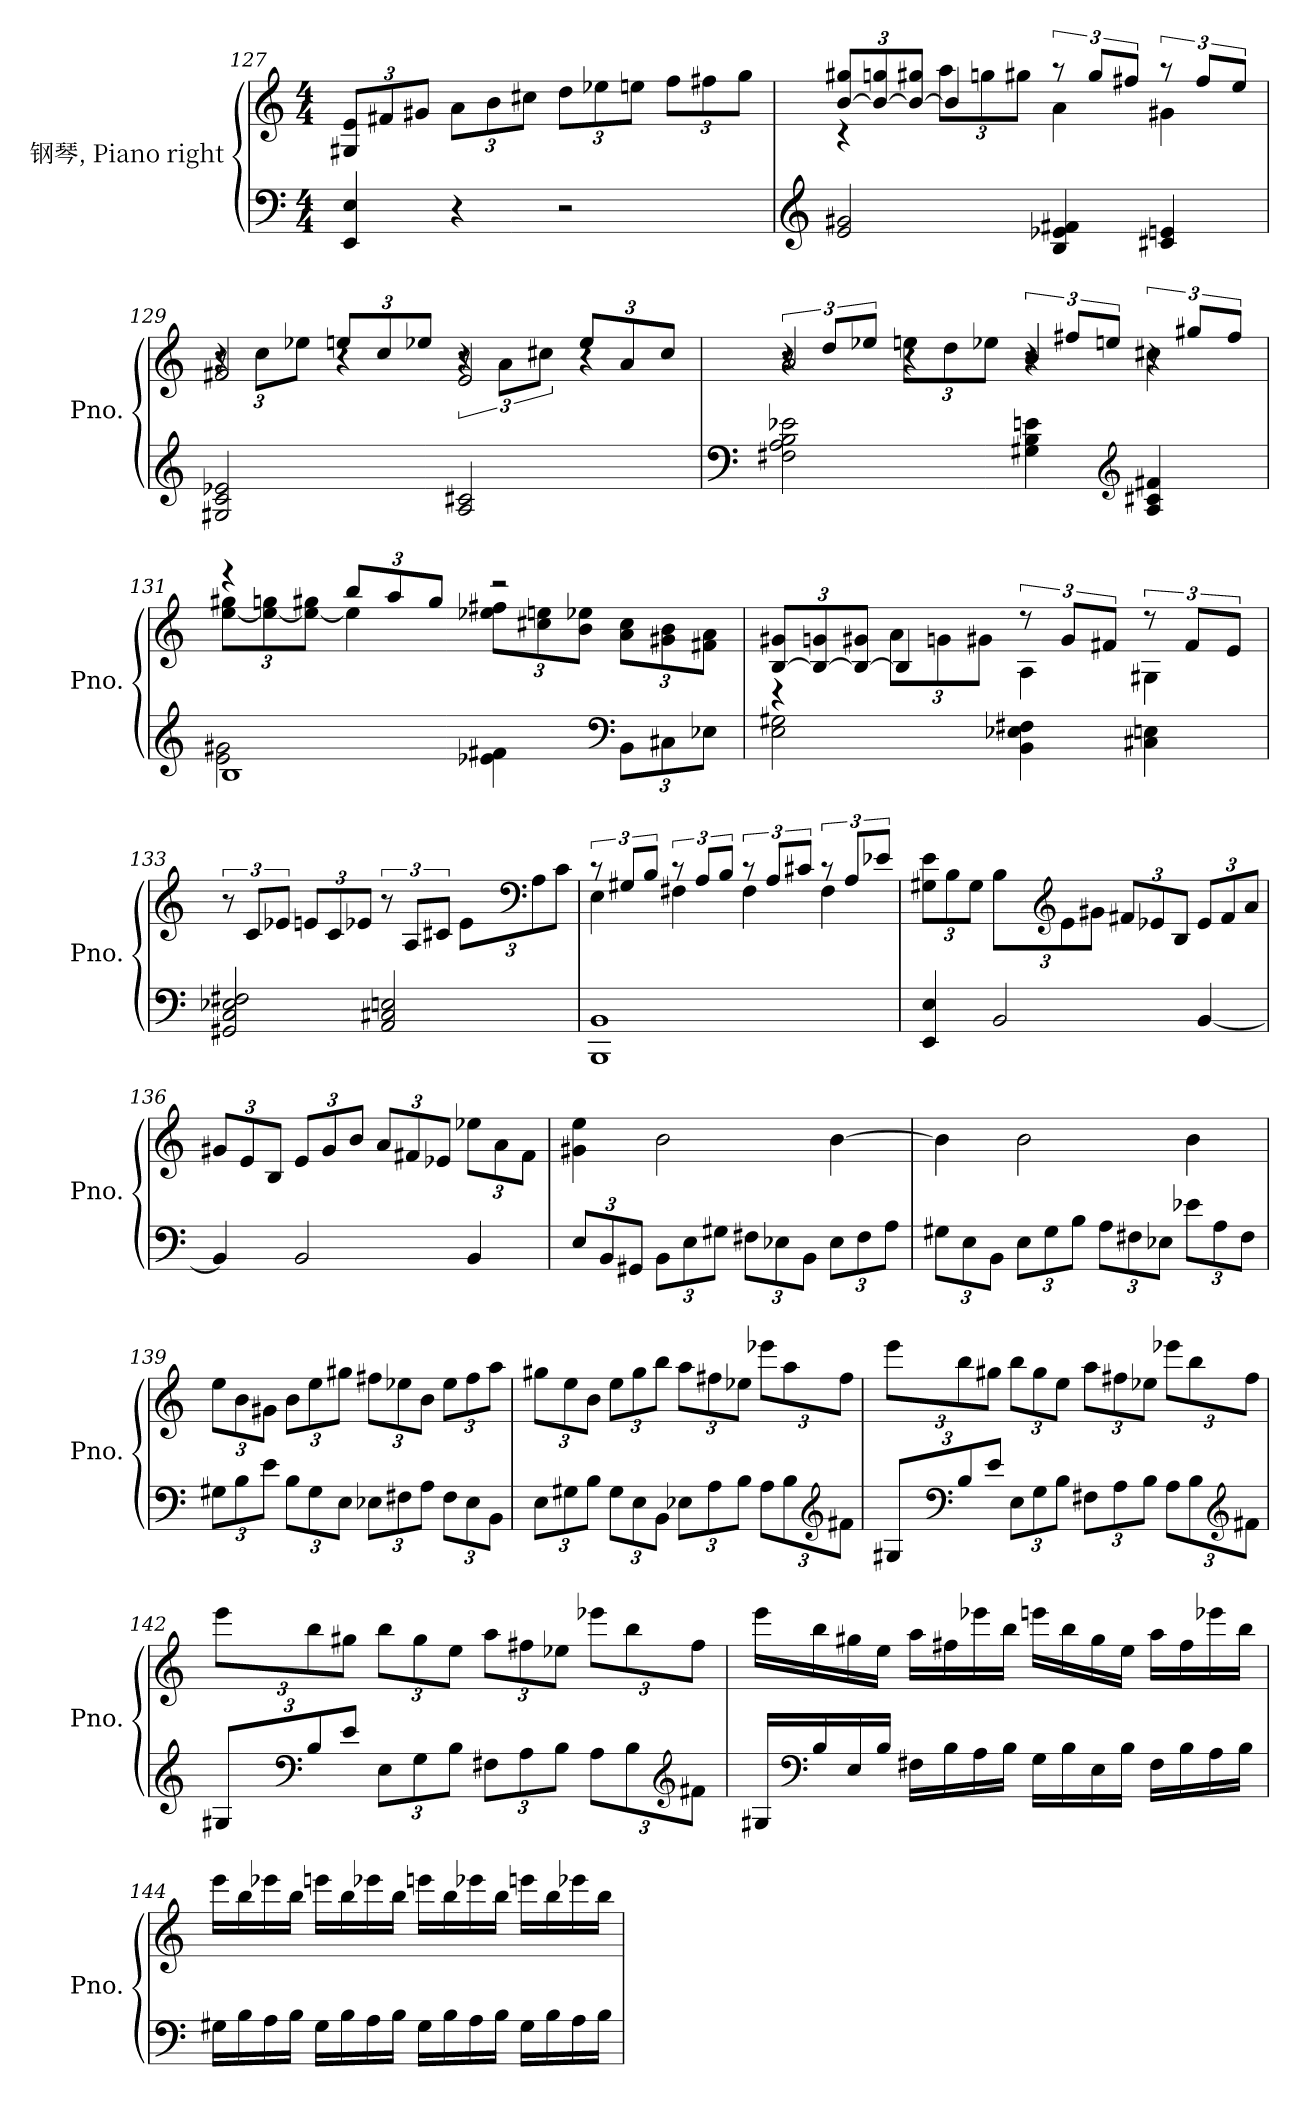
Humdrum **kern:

**kern	**kern
*part1	*part1
*staff2	*staff1
*I"钢琴, Piano right	*
*I'Pno.	*
!!LO:PB:g=z
*clefF4	*clefG2
*k[]	*k[]
*M4/4	*M4/4
*MM134	*MM134
*	*Xbrackettup
=127	=127
4EE/ 4E/	12G#X/ 12e/L
.	12f#X/
.	12g#X/J
*	*MM135
4r	12a\L
.	12b\
.	12cc#X\J
*	*MM136
2r	12dd\L
.	12ee-X\
.	12een\J
.	12ff\L
.	12ff#X\
.	12gg\J
=128	=128
*clefG2	*
*	*MM138
*	*^
2e/ 2g#X/	[12b/ 12gg#X/L	4r
.	12b/_ 12ggn/	.
.	12b/_ 12gg#X/J	.
.	4b/]	12aa\L
.	.	12ggn\
.	.	12gg#X\J
*	*brackettup	*
*	*MM141	*
4B/ 4e-X/ 4f#X/	12r	4a\
.	12gg#/L	.
.	12ff#X/J	.
*	*MM134	*
4c#X/ 4en/	12r	4g#X\
.	12ff#/L	.
.	12ee/J	.
*	*v	*v
!!LO:LB:g=z
=129	=129
*	*MM138
*	*^
*	*	*^
2G#X/ 2c/ 2e-X/	4r	12r	2f#X/
.	.	12cc\L	.
.	.	12ee-X\J	.
*	*Xbrackettup	*	*
.	12een/L	4r	.
.	12cc/	.	.
.	12ee-X/J	.	.
*	*	*brackettup	*
2A/ 2c#X/	4r	12r	2e/
.	.	12a\L	.
.	.	12cc#X\J	.
*	*Xbrackettup	*	*
*	*MM131	*	*
.	12ee-/L	4r	.
.	12a/	.	.
.	12cc#/J	.	.
=130	=130	=130	=130
*clefF4	*	*	*
*	*brackettup	*	*
*	*MM137	*	*
2F#X\ 2A\ 2B\ 2e-X\	12r	4r	2a/
.	12dd/L	.	.
.	12ee-X/J	.	.
*	*	*Xbrackettup	*
.	4r	12een\L	.
.	.	12dd\	.
.	.	12ee-X\J	.
*	*brackettup	*	*
*	*MM140	*	*
4G#X\ 4B\ 4en\	12r	4r	4b/
.	12ff#X/L	.	.
.	12een/J	.	.
*clefG2	*	*	*
*	*MM132	*	*
4A/ 4c#X/ 4f#X/	12r	4cc#X\	4r
.	12gg#X/L	.	.
.	12ff#/J	.	.
*	*	*v	*v
!!LO:LB:g=z
=131	=131	=131
*^	*	*
*	*	*	*Xbrackettup
*v	*v	*	*
*	*v	*v
*	*MM138
*^	*^
1B	2e\ 2g#X\	4r	[12ee\ 12gg#X\L
.	.	.	12ee\_ 12ggn\
.	.	.	12ee\_ 12gg#X\J
.	.	12bb/L	4ee\]
.	.	12aa/	.
.	.	12gg#/J	.
*	*	*MM136	*
.	4e-X\ 4f#X\	2r	12ee-X\ 12ff#X\L
.	.	.	12cc#X\ 12een\
.	.	.	12b\ 12ee-X\J
*clefF4	*	*	*
*	*Xbrackettup	*	*
*	*	*MM130	*
.	12BB\L	.	12a\ 12cc#\L
.	12C#X\	.	12g#X\ 12b\
.	12E-X\J	.	12f#X\ 12a\J
*v	*v	*	*
=132	=132	=132
*	*MM137	*
2E\ 2G#X\	[12B/ 12g#X/L	4r
.	12B/_ 12gn/	.
.	12B/_ 12g#X/J	.
.	4B/]	12a\L
.	.	12gn\
.	.	12g#X\J
*	*brackettup	*
*	*MM140	*
4BB\ 4E-X\ 4F#X\	12r	4A\
.	12g#/L	.
.	12f#X/J	.
*	*MM134	*
4C#X\ 4En\	12r	4G#X\
.	12f#/L	.
.	12e/J	.
*	*v	*v
!!LO:LB:g=z
=133	=133
*	*MM138
2GG#X/ 2C/ 2E-X/ 2F#X/	12r
.	12c/L
.	12e-X/J
*	*Xbrackettup
.	12en/L
.	12c/
.	12e-X/J
*	*brackettup
2AA/ 2C#X/ 2En/	12r
.	12A/L
.	12c#X/J
*	*Xbrackettup
*	*MM131
.	12e-\L
*	*clefF4
.	12A\
.	12c#\J
=134	=134
*	*brackettup
*	*MM137
*	*^
1BBB 1BB	12r	4E\
.	12G#X/L	.
*	*MM129	*
.	12B/J	.
*	*MM135	*
.	12r	4F#X\
.	12A/L	.
*	*MM126	*
.	12B/J	.
*	*MM130	*
.	12r	4F#\
.	12A/L	.
*	*MM129	*
.	12c#X/J	.
*	*MM133	*
.	12r	4F#\
.	12A/L	.
*	*MM129	*
.	12e-X/J	.
*	*v	*v
!!LO:LB:g=z
=135	=135
*	*Xbrackettup
4EE/ 4E/	12G#X\ 12e\L
.	12B\
.	12G#\J
2BB/	12B\L
*	*clefG2
.	12e\
*	*MM134
.	12g#X\J
*	*MM139
.	12f#X/L
.	12e-X/
.	12B/J
[4BB/	12e-/L
.	12f#/
*	*MM133
.	12a/J
=136	=136
*	*MM141
4BB/]	12g#X/L
.	12e/
.	12B/J
2BB/	12e/L
.	12g#/
*	*MM134
.	12b/J
*	*MM142
.	12a/L
.	12f#X/
*	*MM135
.	12e-X/J
*	*MM140
4BB/	12ee-X\L
.	12a\
.	12f#\J
=137	=137
*	*MM142
12E/L	4g#X\ 4ee\
12BB/	.
12GG#X/J	.
12BB\L	2b\
12E\	.
12G#X\J	.
12F#X\L	.
12E-X\	.
12BB\J	.
12E-\L	[4b\
12F#\	.
12A\J	.
!!LO:LB:g=z
=138	=138
*	*MM141
12G#X\L	4b\]
12E\	.
12BB\J	.
12E\L	2b\
12G#\	.
12B\J	.
12A\L	.
12F#X\	.
12E-X\J	.
*	*MM142
12e-X\L	4b\
12A\	.
12F#\J	.
=139	=139
*	*MM142
12G#X\L	12ee\L
12B\	12b\
12e\J	12g#X\J
12B\L	12b\L
12G#\	12ee\
*	*MM136
12E\J	12gg#X\J
*	*MM142
12E-X\L	12ff#X\L
12F#X\	12ee-X\
12A\J	12b\J
12F#\L	12ee-\L
12E-\	12ff#\
*	*MM137
12BB\J	12aa\J
!!LO:PB:g=z
=140	=140
*	*MM143
12E\L	12gg#X\L
12G#X\	12ee\
12B\J	12b\J
12G#\L	12ee\L
12E\	12gg#\
*	*MM129
12BB\J	12bb\J
*	*MM142
12E-X\L	12aa\L
12A\	12ff#X\
*	*MM130
12B\J	12ee-X\J
*	*MM143
12A\L	12eee-X\L
12B\	12aa\
*clefG2	*
12f#X\J	12ff#\J
=141	=141
*	*MM144
12G#X/L	12eee\L
*clefF4	*
12B/	12bb\
12e/J	12gg#X\J
12E\L	12bb\L
12G#\	12gg#\
*	*MM137
12B\J	12ee\J
*	*MM144
12F#X\L	12aa\L
12A\	12ff#X\
12B\J	12ee-X\J
12A\L	12eee-X\L
12B\	12bb\
*clefG2	*
*	*MM129
12f#X\J	12ff#\J
!!LO:LB:g=z
=142	=142
*	*MM144
12G#X/L	12eee\L
*clefF4	*
12B/	12bb\
12e/J	12gg#X\J
12E\L	12bb\L
12G#\	12gg#\
*	*MM136
12B\J	12ee\J
*	*MM145
12F#X\L	12aa\L
12A\	12ff#X\
12B\J	12ee-X\J
12A\L	12eee-X\L
12B\	12bb\
*clefG2	*
*	*MM129
12f#X\J	12ff#\J
=143	=143
*	*MM145
16G#X/LL	16eee\LL
*clefF4	*
16B/	16bb\
16E/	16gg#X\
16B/JJ	16ee\JJ
16F#X\LL	16aa\LL
16B\	16ff#X\
16A\	16eee-X\
16B\JJ	16bb\JJ
16G#\LL	16eeen\LL
16B\	16bb\
16E\	16gg#\
16B\JJ	16ee\JJ
16F#\LL	16aa\LL
16B\	16ff#\
16A\	16eee-X\
*	*MM137
16B\JJ	16bb\JJ
!!LO:LB:g=z
=144	=144
16G#X\LL	16eee\LL
16B\	16bb\
16A\	16eee-X\
16B\JJ	16bb\JJ
16G#\LL	16eeen\LL
16B\	16bb\
16A\	16eee-X\
16B\JJ	16bb\JJ
*	*MM152
16G#\LL	16eeen\LL
16B\	16bb\
16A\	16eee-X\
16B\JJ	16bb\JJ
16G#\LL	16eeen\LL
16B\	16bb\
16A\	16eee-X\
*	*MM138
16B\JJ	16bb\JJ
=	=
*-	*-
